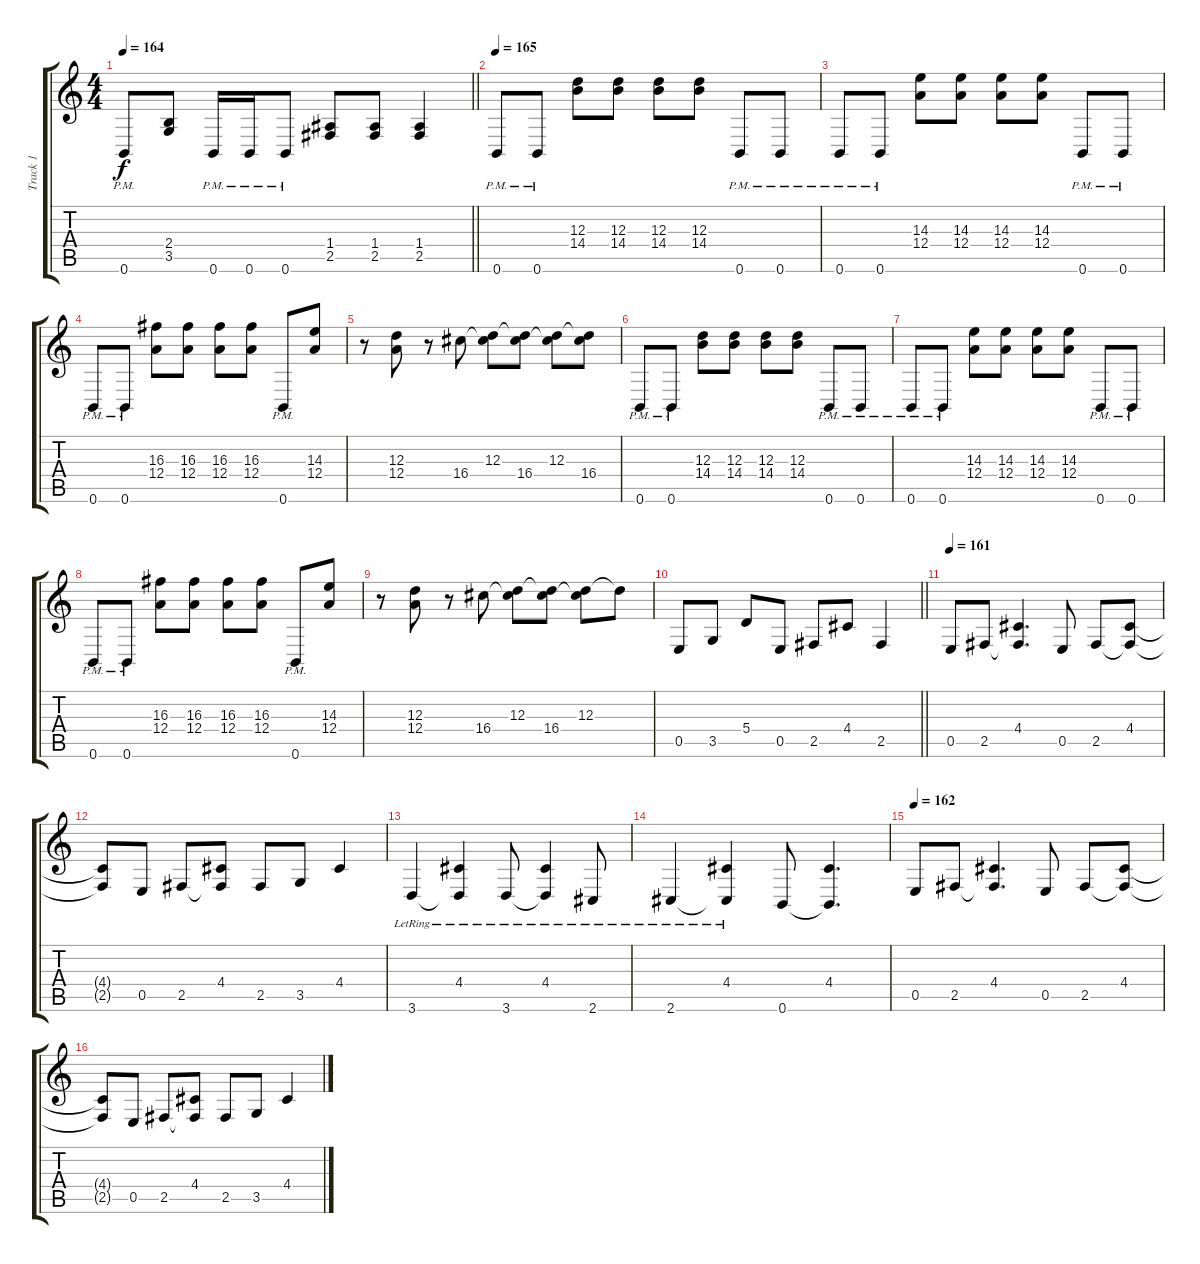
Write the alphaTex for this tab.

\track ("Track 1" "Track 1") {instrument distortionguitar}
\staff {score tabs}
\tuning (B3 Gb3 D3 A2 E2 B1) {hide}
\ts (4 4)
\tempo 164
\clef g2
\barLineRight lightlight
\ks c
0.6{pm}.8{dy f} (2.4 3.5).8 0.6{pm}.16 0.6{pm}.16 0.6{pm}.8 (1.4 2.5).8 (1.4 2.5).8 (1.4 2.5).4 |
\section ("" "")
\tempo 165
0.6{pm}.8 0.6{pm}.8 (12.3 14.4).8 (12.3 14.4).8 (12.3 14.4).8 (12.3 14.4).8 0.6{pm}.8 0.6{pm}.8 |
0.6{pm}.8 0.6{pm}.8 (14.3 12.4).8 (14.3 12.4).8 (14.3 12.4).8 (14.3 12.4).8 0.6{pm}.8 0.6{pm}.8 |
0.6{pm}.8 0.6{pm}.8 (16.3 12.4).8 (16.3 12.4).8 (16.3 12.4).8 (16.3 12.4).8 0.6{pm}.8 (14.3 12.4).8 |
r.8 (12.3 12.4).8 r.8 16.4.8 (12.3 16.4{t}).8 (12.3{t} 16.4).8 (12.3 16.4{t}).8 (12.3{t} 16.4).8 |
0.6{pm}.8 0.6{pm}.8 (12.3 14.4).8 (12.3 14.4).8 (12.3 14.4).8 (12.3 14.4).8 0.6{pm}.8 0.6{pm}.8 |
0.6{pm}.8 0.6{pm}.8 (14.3 12.4).8 (14.3 12.4).8 (14.3 12.4).8 (14.3 12.4).8 0.6{pm}.8 0.6{pm}.8 |
0.6{pm}.8 0.6{pm}.8 (16.3 12.4).8 (16.3 12.4).8 (16.3 12.4).8 (16.3 12.4).8 0.6{pm}.8 (14.3 12.4).8 |
r.8 (12.3 12.4).8 r.8 16.4.8 (12.3 16.4{t}).8 (12.3{t} 16.4).8 (12.3 16.4{t}).8 12.3{t}.8 |
\barLineRight lightlight
0.5.8 3.5.8 5.4.8 0.5.8 2.5.8 4.4.8 2.5.4 |
\section ("" "")
\tempo 161
0.5.8 2.5.8 (4.4 2.5{t}).4{d} 0.5.8 2.5.8 (4.4 2.5{t}).8 |
(4.4{t} 2.5{t}).8 0.5.8 2.5.8 (4.4 2.5{t}).8 2.5.8 3.5.8 4.4.4 |
3.6{lr}.4 (4.4{lr} 3.6{t}).4 3.6{lr}.8 (4.4{lr} 3.6{t}).4 2.6{lr}.8 |
2.6{lr}.4 (4.4{lr} 2.6{t}).4 0.6.8 (4.4 0.6{t}).4{d} |
\tempo 162
0.5.8 2.5.8 (4.4 2.5{t}).4{d} 0.5.8 2.5.8 (4.4 2.5{t}).8 |
(4.4{t} 2.5{t}).8 0.5.8 2.5.8 (4.4 2.5{t}).8 2.5.8 3.5.8 4.4.4
